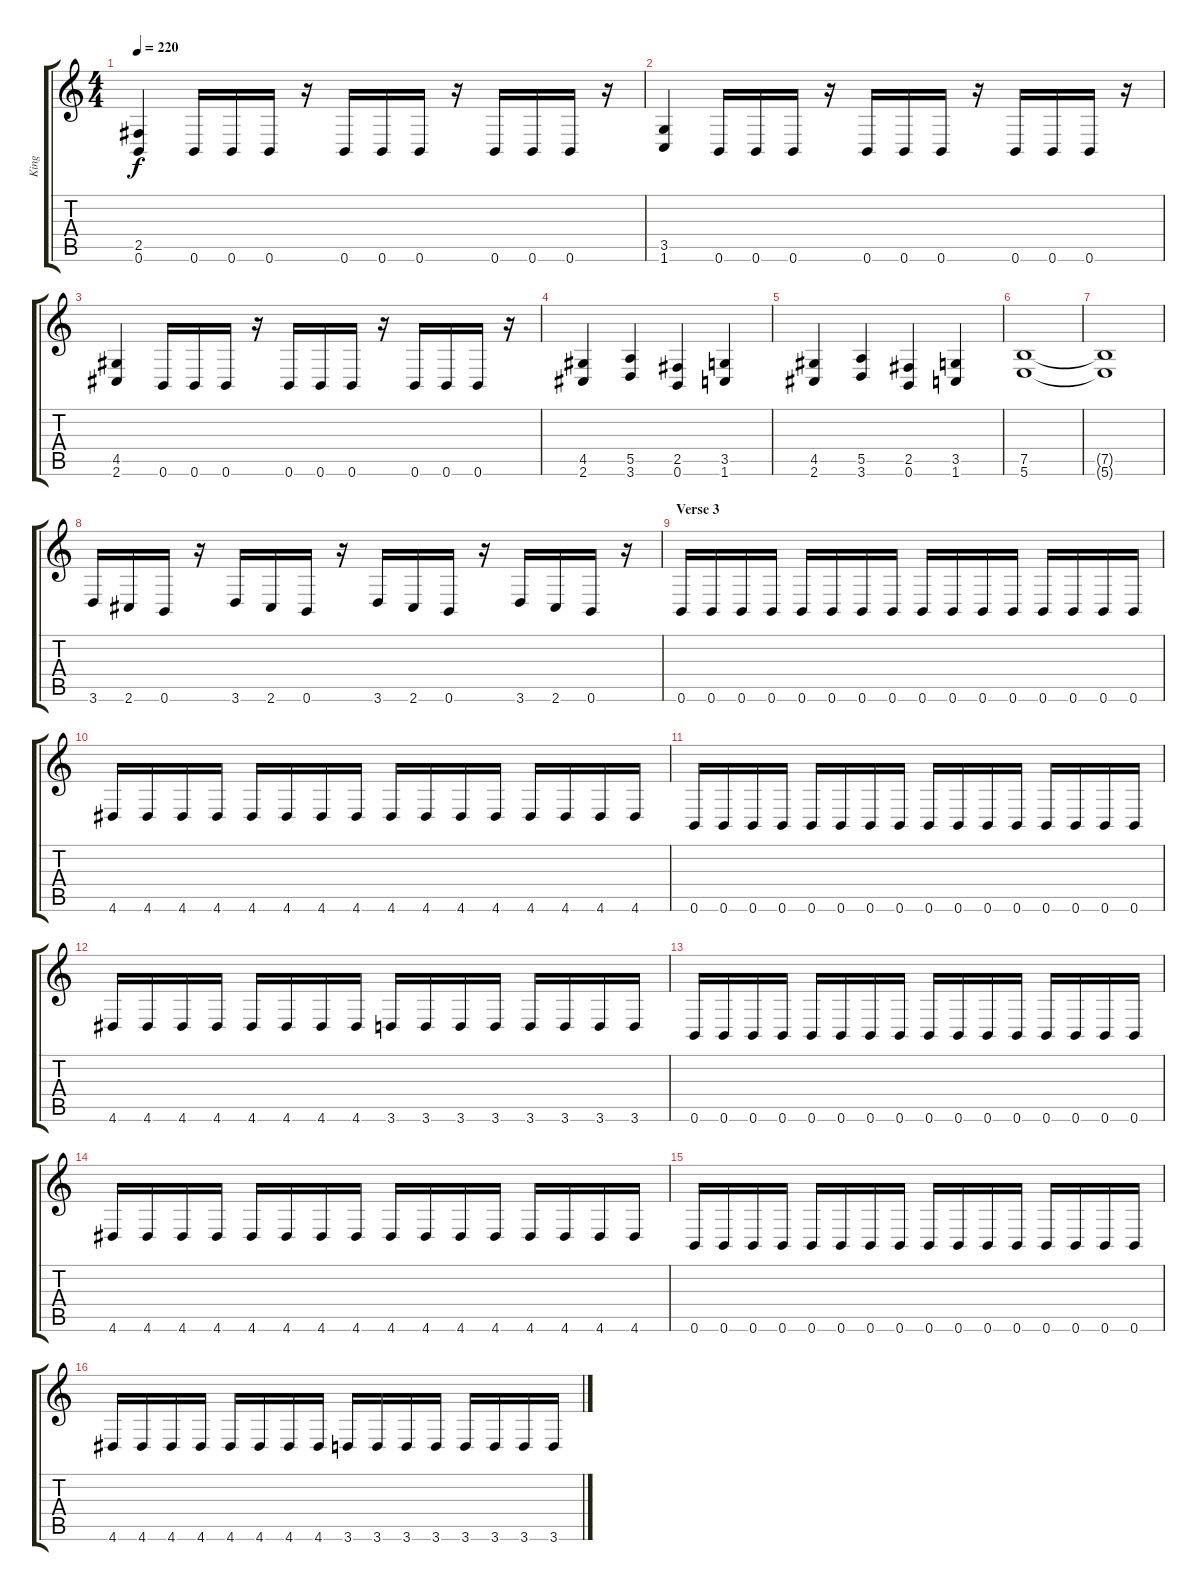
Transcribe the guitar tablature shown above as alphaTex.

\track ("King" "King") {instrument distortionguitar}
\staff {score tabs}
\tuning (B3 Gb3 D3 A2 E2 B1) {hide}
\ts (4 4)
\tempo 220
\clef g2
\ks c
(2.5 0.6).4{dy f} 0.6.16 0.6.16 0.6.16 r.16 0.6.16 0.6.16 0.6.16 r.16 0.6.16 0.6.16 0.6.16 r.16 |
(3.5 1.6).4 0.6.16 0.6.16 0.6.16 r.16 0.6.16 0.6.16 0.6.16 r.16 0.6.16 0.6.16 0.6.16 r.16 |
(4.5 2.6).4 0.6.16 0.6.16 0.6.16 r.16 0.6.16 0.6.16 0.6.16 r.16 0.6.16 0.6.16 0.6.16 r.16 |
(4.5 2.6).4 (5.5 3.6).4 (2.5 0.6).4 (3.5 1.6).4 |
(4.5 2.6).4 (5.5 3.6).4 (2.5 0.6).4 (3.5 1.6).4 |
(7.5 5.6).1 |
(7.5{t} 5.6{t}).1 |
3.6.16 2.6.16 0.6.16 r.16 3.6.16 2.6.16 0.6.16 r.16 3.6.16 2.6.16 0.6.16 r.16 3.6.16 2.6.16 0.6.16 r.16 |
\section ("" "Verse 3")
0.6.16 0.6.16 0.6.16 0.6.16 0.6.16 0.6.16 0.6.16 0.6.16 0.6.16 0.6.16 0.6.16 0.6.16 0.6.16 0.6.16 0.6.16 0.6.16 |
4.6.16 4.6.16 4.6.16 4.6.16 4.6.16 4.6.16 4.6.16 4.6.16 4.6.16 4.6.16 4.6.16 4.6.16 4.6.16 4.6.16 4.6.16 4.6.16 |
0.6.16 0.6.16 0.6.16 0.6.16 0.6.16 0.6.16 0.6.16 0.6.16 0.6.16 0.6.16 0.6.16 0.6.16 0.6.16 0.6.16 0.6.16 0.6.16 |
4.6.16 4.6.16 4.6.16 4.6.16 4.6.16 4.6.16 4.6.16 4.6.16 3.6.16 3.6.16 3.6.16 3.6.16 3.6.16 3.6.16 3.6.16 3.6.16 |
0.6.16 0.6.16 0.6.16 0.6.16 0.6.16 0.6.16 0.6.16 0.6.16 0.6.16 0.6.16 0.6.16 0.6.16 0.6.16 0.6.16 0.6.16 0.6.16 |
4.6.16 4.6.16 4.6.16 4.6.16 4.6.16 4.6.16 4.6.16 4.6.16 4.6.16 4.6.16 4.6.16 4.6.16 4.6.16 4.6.16 4.6.16 4.6.16 |
0.6.16 0.6.16 0.6.16 0.6.16 0.6.16 0.6.16 0.6.16 0.6.16 0.6.16 0.6.16 0.6.16 0.6.16 0.6.16 0.6.16 0.6.16 0.6.16 |
4.6.16 4.6.16 4.6.16 4.6.16 4.6.16 4.6.16 4.6.16 4.6.16 3.6.16 3.6.16 3.6.16 3.6.16 3.6.16 3.6.16 3.6.16 3.6.16
